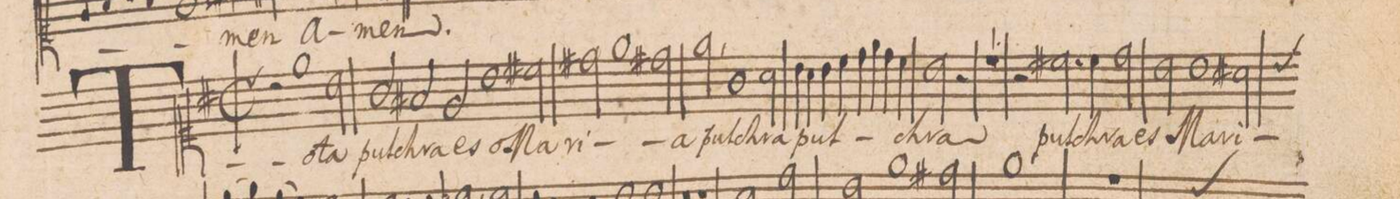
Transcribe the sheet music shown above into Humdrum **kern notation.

**kern	**text
*I"CANTVS.	*
*clefC1	*
*k[f#]	*
*met(c|)	*
*M2/1	*
2r	.
1ee\	To-
*2\right	*
2b\	-ta
=2-	=2-
2g/	pul-
2f#X/	-chra
2e/	es
1b\	o
=3-	=3-
2cc#X\	Ma-
2dd#X\	-ri-
1ee\	.
=4-	=4-
2dd#X\	.
2ee,<\	-a
1g\	-pul-
=5-	=5-
2a\	-chra
4b\	pul-
4a\	.
4b\	.
4ccny\	.
=6-	=6-
4ddny\	.
4ee\	.
4dd\	.
4cc\	.
2b\	-chra
2r	.
=7-	=7-
1rdd	.
2r	.
2.cc#X\	pul-
=8-	=8-
4cc#X\	-chra
2dd\	es
2b\	.
1b\	Ma-
=9-	=9-
*custos:b	*
2a#X\	-ri-
*-	*-
